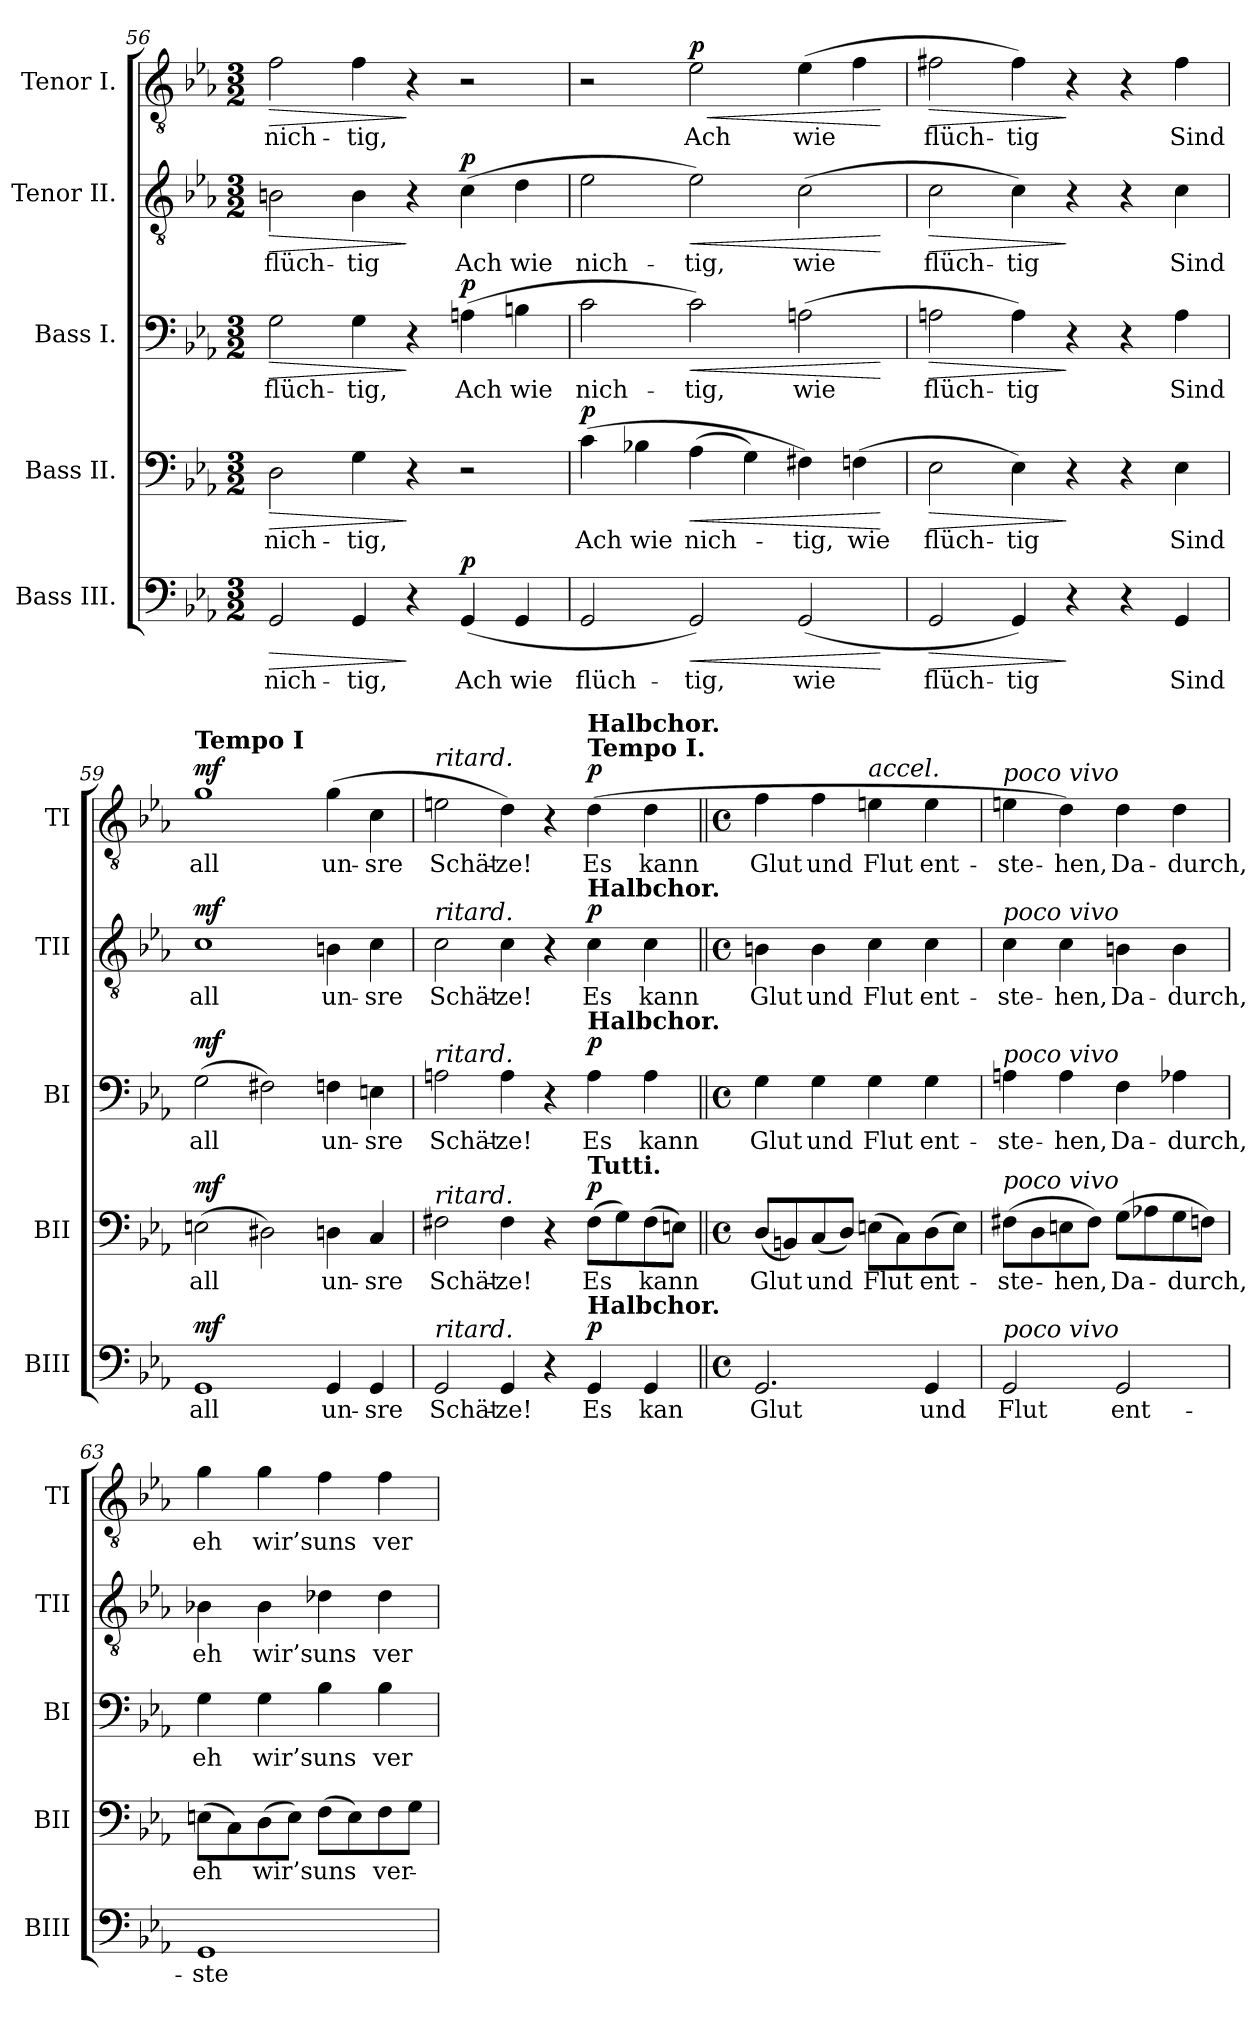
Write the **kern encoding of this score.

**kern	**text	**dynam	**kern	**text	**dynam	**kern	**text	**dynam	**kern	**text	**dynam	**kern	**text	**dynam
*part5	*part5	*part5	*part4	*part4	*part4	*part3	*part3	*part3	*part2	*part2	*part2	*part1	*part1	*part1
*staff5	*staff5	*staff5	*staff4	*staff4	*staff4	*staff3	*staff3	*staff3	*staff2	*staff2	*staff2	*staff1	*staff1	*staff1
*I"Bass III.	*	*	*I"Bass II.	*	*	*I"Bass I.	*	*	*I"Tenor II.	*	*	*I"Tenor I.	*	*
*I'BIII	*	*	*I'BII	*	*	*I'BI	*	*	*I'TII	*	*	*I'TI	*	*
*clefF4	*	*	*clefF4	*	*	*clefF4	*	*	*clefGv2	*	*	*clefGv2	*	*
*k[b-e-a-]	*	*	*k[b-e-a-]	*	*	*k[b-e-a-]	*	*	*k[b-e-a-]	*	*	*k[b-e-a-]	*	*
*M3/2	*	*	*M3/2	*	*	*M3/2	*	*	*M3/2	*	*	*M3/2	*	*
=56	=56	=56	=56	=56	=56	=56	=56	=56	=56	=56	=56	=56	=56	=56
!	!LO:LY:b	!LO:HP:b	!	!LO:LY:b	!LO:HP:b	!	!LO:LY:b	!LO:HP:b	!	!LO:LY:b	!LO:HP:b	!	!LO:LY:b	!LO:HP:b
2GG/	nich-	>	2D\	nich-	>	2G\	flüch-	>	2Bn\	flüch-	>	2f\	nich-	>
!	!LO:LY:b	!	!	!LO:LY:b	!	!	!LO:LY:b	!	!	!LO:LY:b	!	!	!LO:LY:b	!
4GG/	-tig,	.	4G\	-tig,	.	4G\	-tig,	.	4B\	-tig	.	4f\	-tig,	.
4r	.	]	4r	.	]	4r	.	]	4r	.	]	4r	.	]
!	!LO:LY:b	!LO:DY:a	!	!	!	!	!LO:LY:b	!LO:DY:a	!	!LO:LY:b	!LO:DY:a	!	!	!
(<4GG/	Ach	p	2r	.	.	(>4An\	Ach	p	(>4c\	Ach	p	2r	.	.
!	!LO:LY:b	!	!	!	!	!	!LO:LY:b	!	!	!LO:LY:b	!	!	!	!
4GG/	wie	.	.	.	.	4Bn\	wie	.	4d\	wie	.	.	.	.
=57	=57	=57	=57	=57	=57	=57	=57	=57	=57	=57	=57	=57	=57	=57
!	!LO:LY:b	!	!	!LO:LY:b	!LO:DY:a	!	!LO:LY:b	!	!	!LO:LY:b	!	!	!	!
2GG/	flüch-	.	(>4c\	Ach	p	2c\	nich-	.	2e-\	nich-	.	2r	.	.
!	!	!	!	!LO:LY:b	!	!	!	!	!	!	!	!	!	!
.	.	.	4B-X\	wie	.	.	.	.	.	.	.	.	.	.
!	!LO:LY:b	!LO:HP:b	!	!LO:LY:b	!LO:HP:b	!	!LO:LY:b	!LO:HP:b	!	!LO:LY:b	!LO:HP:b	!	!LO:LY:b	!LO:HP:b
!	!	!	!	!	!	!	!	!	!	!	!	!	!	!LO:DY:n=1:a
2GG/)	-tig,	<	(>4A-\	nich-	<	2c\)	-tig,	<	2e-\)	-tig,	<	2e-\	Ach	< p
.	.	.	4G\)	.	.	.	.	.	.	.	.	.	.	.
!	!LO:LY:b	!	!	!LO:LY:b	!	!	!LO:LY:b	!	!	!LO:LY:b	!	!	!LO:LY:b	!
(<2GG/	wie	.	4F#X\)	-tig,	.	(>2An\	wie	.	(>2c\	wie	.	(>4e-\	wie	.
!	!	!	!	!LO:LY:b	!	!	!	!	!	!	!	!	!	!
.	.	.	(>4Fn\	wie	.	.	.	.	.	.	.	4f\	.	.
.	.	[	.	.	[	.	.	[	.	.	[	.	.	[
!!LO:LB:g=z
=58	=58	=58	=58	=58	=58	=58	=58	=58	=58	=58	=58	=58	=58	=58
!	!LO:LY:b	!LO:HP:b	!	!LO:LY:b	!LO:HP:b	!	!LO:LY:b	!LO:HP:b	!	!LO:LY:b	!LO:HP:b	!	!LO:LY:b	!LO:HP:b
2GG/	flüch-	>	2E-\	flüch-	>	2An\	flüch-	>	2c\	flüch-	>	2f#X\	flüch-	>
!	!LO:LY:b	!	!	!LO:LY:b	!	!	!LO:LY:b	!	!	!LO:LY:b	!	!	!LO:LY:b	!
4GG/)	-tig	.	4E-\)	-tig	.	4A\)	-tig	.	4c\)	-tig	.	4f#\)	-tig	.
4r	.	]	4r	.	]	4r	.	]	4r	.	]	4r	.	]
4r	.	.	4r	.	.	4r	.	.	4r	.	.	4r	.	.
!	!LO:LY:b	!	!	!LO:LY:b	!	!	!LO:LY:b	!	!	!LO:LY:b	!	!	!LO:LY:b	!
4GG/	Sind	.	4E-\	Sind	.	4A\	Sind	.	4c\	Sind	.	4f#\	Sind	.
=59	=59	=59	=59	=59	=59	=59	=59	=59	=59	=59	=59	=59	=59	=59
!	!	!	!	!	!	!	!	!	!	!	!	!LO:TX:a:B:t=Tempo I	!	!
!	!LO:LY:b	!LO:DY:a	!	!LO:LY:b	!LO:DY:a	!	!LO:LY:b	!LO:DY:a	!	!LO:LY:b	!LO:DY:a	!	!LO:LY:b	!LO:DY:a
1GG	all	mf	(>2En\	all	mf	(>2G\	all	mf	1c	all	mf	1g	all	mf
.	.	.	2D#X\)	.	.	2F#X\)	.	.	.	.	.	.	.	.
!	!LO:LY:b	!	!	!LO:LY:b	!	!	!LO:LY:b	!	!	!LO:LY:b	!	!	!LO:LY:b	!
4GG/	un-	.	4Dn\	un-	.	4Fn\	un-	.	4Bn\	un-	.	(>4g\	un-	.
!	!LO:LY:b	!	!	!LO:LY:b	!	!	!LO:LY:b	!	!	!LO:LY:b	!	!	!LO:LY:b	!
4GG/	-sre	.	4C/	-sre	.	4En\	-sre	.	4c\	-sre	.	4c\	-sre	.
=60	=60	=60	=60	=60	=60	=60	=60	=60	=60	=60	=60	=60	=60	=60
!	!	!	!	!	!	!	!	!	!	!	!	!LO:TX:a:i:t=ritard.	!	!
!	!	!	!	!	!	!	!	!	!LO:TX:a:i:t=ritard.	!	!	!	!	!
!	!	!	!	!	!	!LO:TX:a:i:t=ritard.	!	!	!	!	!	!	!	!
!	!	!	!LO:TX:a:i:t=ritard.	!	!	!	!	!	!	!	!	!	!	!
!LO:TX:a:i:t=ritard.	!	!	!	!	!	!	!	!	!	!	!	!	!	!
!	!LO:LY:b	!	!	!LO:LY:b	!	!	!LO:LY:b	!	!	!LO:LY:b	!	!	!LO:LY:b	!
2GG/	Schät-	.	2F#X\	Schät-	.	2An\	Schät-	.	2c\	Schät-	.	2en\	Schät-	.
!	!LO:LY:b	!	!	!LO:LY:b	!	!	!LO:LY:b	!	!	!LO:LY:b	!	!	!LO:LY:b	!
4GG/	-ze!	.	4F#\	-ze!	.	4A\	-ze!	.	4c\	-ze!	.	4d\)	-ze!	.
4r	.	.	4r	.	.	4r	.	.	4r	.	.	4r	.	.
!	!	!	!	!	!	!	!	!	!	!	!	!LO:TX:a:B:t=Tempo I.	!	!
!	!	!	!	!	!	!	!	!	!	!	!	!LO:TX:a:B:t=Halbchor.	!	!
!	!	!	!	!	!	!	!	!	!LO:TX:a:B:t=Halbchor.	!	!	!	!	!
!	!	!	!	!	!	!LO:TX:a:B:t=Halbchor.	!	!	!	!	!	!	!	!
!	!	!	!LO:TX:a:B:t=Tutti.	!	!	!	!	!	!	!	!	!	!	!
!LO:TX:a:B:t=Halbchor.	!	!	!	!	!	!	!	!	!	!	!	!	!	!
!	!LO:LY:b	!LO:DY:a	!	!LO:LY:b	!LO:DY:a	!	!LO:LY:b	!LO:DY:a	!	!LO:LY:b	!LO:DY:a	!	!LO:LY:b	!LO:DY:a
4GG/	Es	p	(>8F#\L	Es	p	4A\	Es	p	4c\	Es	p	(>4d\	Es	p
.	.	.	8G\)	.	.	.	.	.	.	.	.	.	.	.
!	!LO:LY:b	!	!	!LO:LY:b	!	!	!LO:LY:b	!	!	!LO:LY:b	!	!	!LO:LY:b	!
4GG/	kan	.	(>8F#\	kann	.	4A\	kann	.	4c\	kann	.	4d\	kann	.
.	.	.	8En\J)	.	.	.	.	.	.	.	.	.	.	.
=61||	=61||	=61||	=61||	=61||	=61||	=61||	=61||	=61||	=61||	=61||	=61||	=61||	=61||	=61||
*M4/4	*	*	*M4/4	*	*	*M4/4	*	*	*M4/4	*	*	*M4/4	*	*
*met(c)	*	*	*met(c)	*	*	*met(c)	*	*	*met(c)	*	*	*met(c)	*	*
!	!LO:LY:b	!	!	!LO:LY:b	!	!	!LO:LY:b	!	!	!LO:LY:b	!	!	!LO:LY:b	!
2.GG/	Glut	.	(<8D/L	Glut	.	4G\	Glut	.	4Bn\	Glut	.	4f\	Glut	.
.	.	.	8BBn/)	.	.	.	.	.	.	.	.	.	.	.
!	!	!	!	!LO:LY:b	!	!	!LO:LY:b	!	!	!LO:LY:b	!	!	!LO:LY:b	!
.	.	.	(<8C/	und	.	4G\	und	.	4B\	und	.	4f\	und	.
.	.	.	8D/J)	.	.	.	.	.	.	.	.	.	.	.
!	!	!	!	!	!	!	!	!	!	!	!	!LO:TX:a:i:t=accel.	!	!
!	!	!	!	!LO:LY:b	!	!	!LO:LY:b	!	!	!LO:LY:b	!	!	!LO:LY:b	!
.	.	.	(>8En\L	Flut	.	4G\	Flut	.	4c\	Flut	.	4en\	Flut	.
.	.	.	8C\)	.	.	.	.	.	.	.	.	.	.	.
!	!LO:LY:b	!	!	!LO:LY:b	!	!	!LO:LY:b	!	!	!LO:LY:b	!	!	!LO:LY:b	!
4GG/	und	.	(>8D\	ent-	.	4G\	ent-	.	4c\	ent-	.	4e\	ent-	.
.	.	.	8E\J)	.	.	.	.	.	.	.	.	.	.	.
!!LO:PB:g=z
=62	=62	=62	=62	=62	=62	=62	=62	=62	=62	=62	=62	=62	=62	=62
!	!	!	!	!	!	!	!	!	!	!	!	!LO:TX:a:i:t=poco vivo	!	!
!	!	!	!	!	!	!	!	!	!LO:TX:a:i:t=poco vivo	!	!	!	!	!
!	!	!	!	!	!	!LO:TX:a:i:t=poco vivo	!	!	!	!	!	!	!	!
!	!	!	!LO:TX:a:i:t=poco vivo	!	!	!	!	!	!	!	!	!	!	!
!LO:TX:a:i:t=poco vivo	!	!	!	!	!	!	!	!	!	!	!	!	!	!
!	!LO:LY:b	!	!	!LO:LY:b	!	!	!LO:LY:b	!	!	!LO:LY:b	!	!	!LO:LY:b	!
2GG/	Flut	.	(>8F#X\L	-ste-	.	4An\	-ste-	.	4c\	-ste-	.	4en\	-ste-	.
.	.	.	8D\	.	.	.	.	.	.	.	.	.	.	.
!	!	!	!	!LO:LY:b	!	!	!LO:LY:b	!	!	!LO:LY:b	!	!	!LO:LY:b	!
.	.	.	8En\	-hen,	.	4A\	-hen,	.	4c\	-hen,	.	4d\)	-hen,	.
.	.	.	8F#\J)	.	.	.	.	.	.	.	.	.	.	.
!	!LO:LY:b	!	!	!LO:LY:b	!	!	!LO:LY:b	!	!	!LO:LY:b	!	!	!LO:LY:b	!
2GG/	ent-	.	(>8G\L	Da-	.	4F\	Da-	.	4Bn\	Da-	.	4d\	Da-	.
.	.	.	8A-X\	.	.	.	.	.	.	.	.	.	.	.
!	!	!	!	!LO:LY:b	!	!	!LO:LY:b	!	!	!LO:LY:b	!	!	!LO:LY:b	!
.	.	.	8G\	-durch,	.	4A-X\	-durch,	.	4B\	-durch,	.	4d\	-durch,	.
.	.	.	8Fn\J)	.	.	.	.	.	.	.	.	.	.	.
=63	=63	=63	=63	=63	=63	=63	=63	=63	=63	=63	=63	=63	=63	=63
!	!LO:LY:b	!LO:DY:a	!	!LO:LY:b	!	!	!LO:LY:b	!	!	!LO:LY:b	!	!	!LO:LY:b	!
!	!	!LO:DY:n=1:a	!	!	!LO:DY:a	!	!	!	!	!	!	!	!	!
!	!	!	!	!	!LO:DY:n=1:a	!	!	!LO:DY:a	!	!	!	!	!	!
!	!	!	!	!	!	!	!	!LO:DY:n=1:a	!	!	!LO:DY:a	!	!	!
!	!	!	!	!	!	!	!	!	!	!	!LO:DY:n=1:a	!	!	!LO:DY:a
!	!	!	!	!	!	!	!	!	!	!	!	!	!	!LO:DY:n=1:a
1GG	-ste-	other-dynamics f	(>8En\L	eh	other-dynamics f	4G\	eh	other-dynamics f	4B-X\	eh	other-dynamics f	4g\	eh	other-dynamics f
.	.	.	8C\)	.	.	.	.	.	.	.	.	.	.	.
!	!	!	!	!LO:LY:b	!	!	!LO:LY:b	!	!	!LO:LY:b	!	!	!LO:LY:b	!
.	.	.	(>8D\	wir’s	.	4G\	wir’s	.	4B-\	wir’s	.	4g\	wir’s	.
.	.	.	8E\J)	.	.	.	.	.	.	.	.	.	.	.
!	!	!	!	!LO:LY:b	!	!	!LO:LY:b	!	!	!LO:LY:b	!	!	!LO:LY:b	!
.	.	.	(>8F\L	uns	.	4B-\	uns	.	4d-X\	uns	.	4f\	uns	.
.	.	.	8E\)	.	.	.	.	.	.	.	.	.	.	.
!	!	!	!	!LO:LY:b	!	!	!LO:LY:b	!	!	!LO:LY:b	!	!	!LO:LY:b	!
.	.	.	8F\	ver-	.	4B-\	ver-	.	4d-\	ver-	.	4f\	ver-	.
.	.	.	8G\J	.	.	.	.	.	.	.	.	.	.	.
=	=	=	=	=	=	=	=	=	=	=	=	=	=	=
*-	*-	*-	*-	*-	*-	*-	*-	*-	*-	*-	*-	*-	*-	*-
